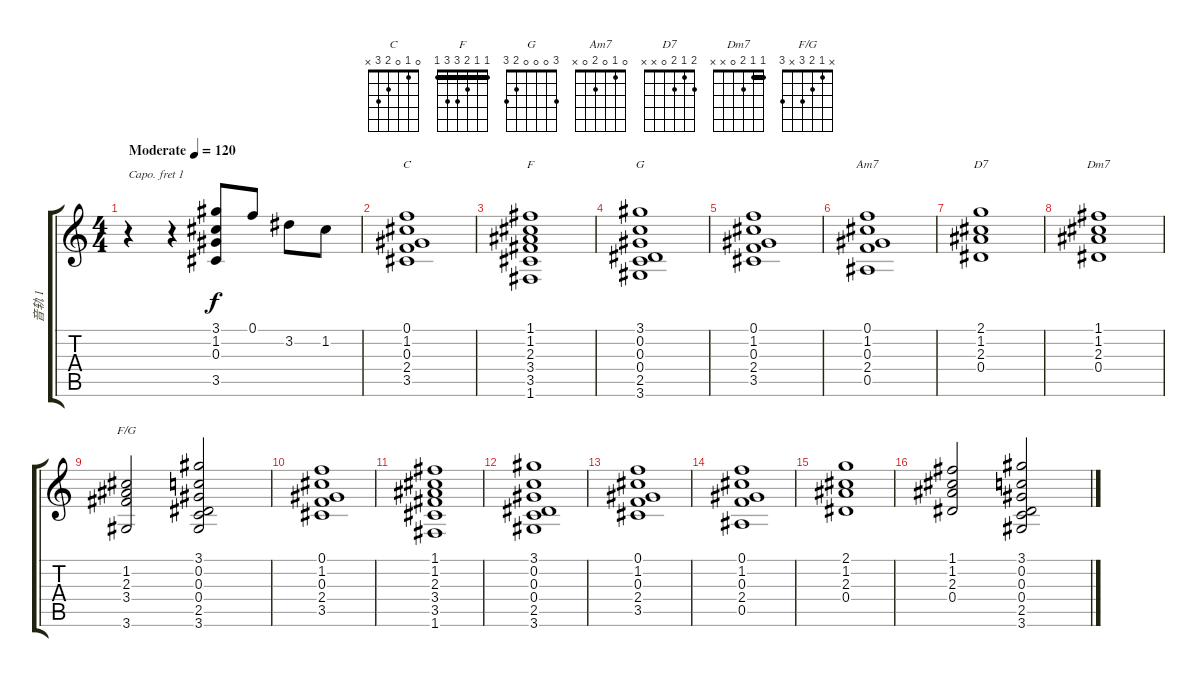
\track ("音轨 1" "音轨 1") {instrument acousticguitarsteel}
\staff {score tabs}
\capo 1
\tuning (E4 B3 G3 D3 A2 E2) {hide}
\chord ("C" 0 1 0 2 3 x)
\chord ("F" 1 1 2 3 3 1) {barre 1}
\chord ("G" 3 0 0 0 2 3)
\chord ("Am7" 0 1 0 2 0 x)
\chord ("D7" 2 1 2 0 x x)
\chord ("Dm7" 1 1 2 0 x x) {barre 1}
\chord ("F/G" x 1 2 3 x 3)
\ts (4 4)
\tempo (120 "Moderate")
\clef g2
\ks c
r.4{dy f instrument acousticguitarsteel} r.4 (3.1 1.2 0.3 3.5).8 0.1.8 3.2.8 1.2.8 |
(0.1 1.2 0.3 2.4 3.5).1{ch "C"} |
(1.1 1.2 2.3 3.4 3.5 1.6).1{ch "F"} |
(3.1 0.2 0.3 0.4 2.5 3.6).1{ch "G"} |
(0.1 1.2 0.3 2.4 3.5).1 |
(0.1 1.2 0.3 2.4 0.5).1{ch "Am7"} |
(2.1 1.2 2.3 0.4).1{ch "D7"} |
(1.1 1.2 2.3 0.4).1{ch "Dm7"} |
(1.2 2.3 3.4 3.6).2{ch "F/G"} (3.1 0.2 0.3 0.4 2.5 3.6).2 |
(0.1 1.2 0.3 2.4 3.5).1 |
(1.1 1.2 2.3 3.4 3.5 1.6).1 |
(3.1 0.2 0.3 0.4 2.5 3.6).1 |
(0.1 1.2 0.3 2.4 3.5).1 |
(0.1 1.2 0.3 2.4 0.5).1 |
(2.1 1.2 2.3 0.4).1 |
(1.1 1.2 2.3 0.4).2 (3.1 0.2 0.3 0.4 2.5 3.6).2
